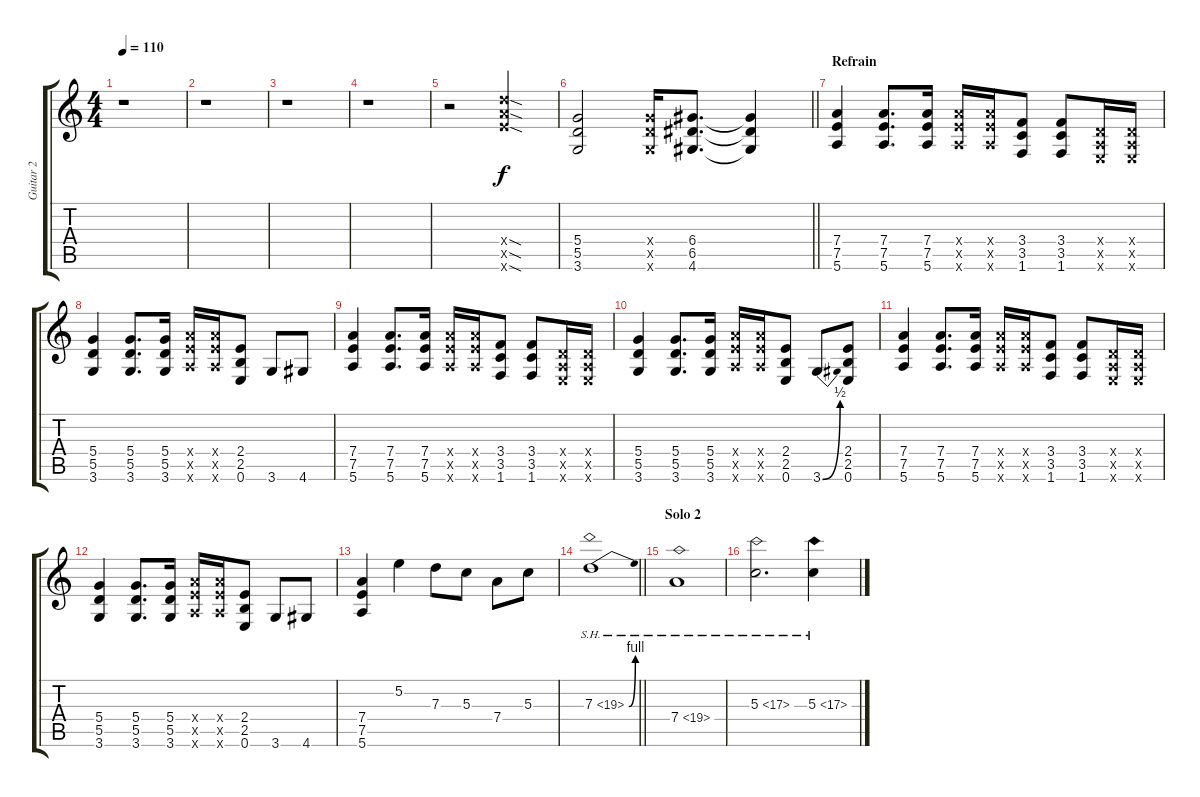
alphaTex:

\track ("Guitar 2" "Guitar 2") {instrument distortionguitar}
\staff {score tabs}
\tuning (E4 B3 G3 D3 A2 E2) {hide}
\ts (4 4)
\tempo 110
\clef g2
\ks c
r.1{dy f} |
r.1 |
r.1 |
r.1 |
r.2 (12.4{sod x} 12.5{sod x} 12.6{sod x}).2 |
\barLineRight lightlight
(5.4 5.5 3.6).2 (5.4{x} 5.5{x} 3.6{x}).16 (6.4 6.5 4.6).8{d} (6.4{t} 6.5{t} 4.6{t}).4 |
\section ("" "Refrain")
(7.4 7.5 5.6).4 (7.4 7.5 5.6).8{d} (7.4 7.5 5.6).16 (7.4{x} 7.5{x} 5.6{x}).16 (7.4{x} 7.5{x} 5.6{x}).16 (3.4 3.5 1.6).8 (3.4 3.5 1.6).8 (0.4{x} 0.5{x} 0.6{x}).16 (0.4{x} 0.5{x} 0.6{x}).16 |
(5.4 5.5 3.6).4 (5.4 5.5 3.6).8{d} (5.4 5.5 3.6).16 (7.4{x} 7.5{x} 5.6{x}).16 (7.4{x} 7.5{x} 5.6{x}).16 (2.4 2.5 0.6).8 3.6.8 4.6.8 |
(7.4 7.5 5.6).4 (7.4 7.5 5.6).8{d} (7.4 7.5 5.6).16 (7.4{x} 7.5{x} 5.6{x}).16 (7.4{x} 7.5{x} 5.6{x}).16 (3.4 3.5 1.6).8 (3.4 3.5 1.6).8 (0.4{x} 0.5{x} 0.6{x}).16 (0.4{x} 0.5{x} 0.6{x}).16 |
(5.4 5.5 3.6).4 (5.4 5.5 3.6).8{d} (5.4 5.5 3.6).16 (7.4{x} 7.5{x} 5.6{x}).16 (7.4{x} 7.5{x} 5.6{x}).16 (2.4 2.5 0.6).8 3.6{be (bend 0 0 60 2)}.8 (2.4 2.5 0.6).8 |
(7.4 7.5 5.6).4 (7.4 7.5 5.6).8{d} (7.4 7.5 5.6).16 (7.4{x} 7.5{x} 5.6{x}).16 (7.4{x} 7.5{x} 5.6{x}).16 (3.4 3.5 1.6).8 (3.4 3.5 1.6).8 (0.4{x} 0.5{x} 0.6{x}).16 (0.4{x} 0.5{x} 0.6{x}).16 |
(5.4 5.5 3.6).4 (5.4 5.5 3.6).8{d} (5.4 5.5 3.6).16 (7.4{x} 7.5{x} 5.6{x}).16 (7.4{x} 7.5{x} 5.6{x}).16 (2.4 2.5 0.6).8 3.6.8 4.6.8 |
(7.4 7.5 5.6).4 5.2.4 7.3.8 5.3.8 7.4.8 5.3.8 |
\barLineRight lightlight
7.3{be (bend 0 0 60 4) sh 12}.1 |
\section ("" "Solo 2")
7.4{sh 12}.1 |
5.3{sh 12}.2{d} 5.3{sh 12}.4
